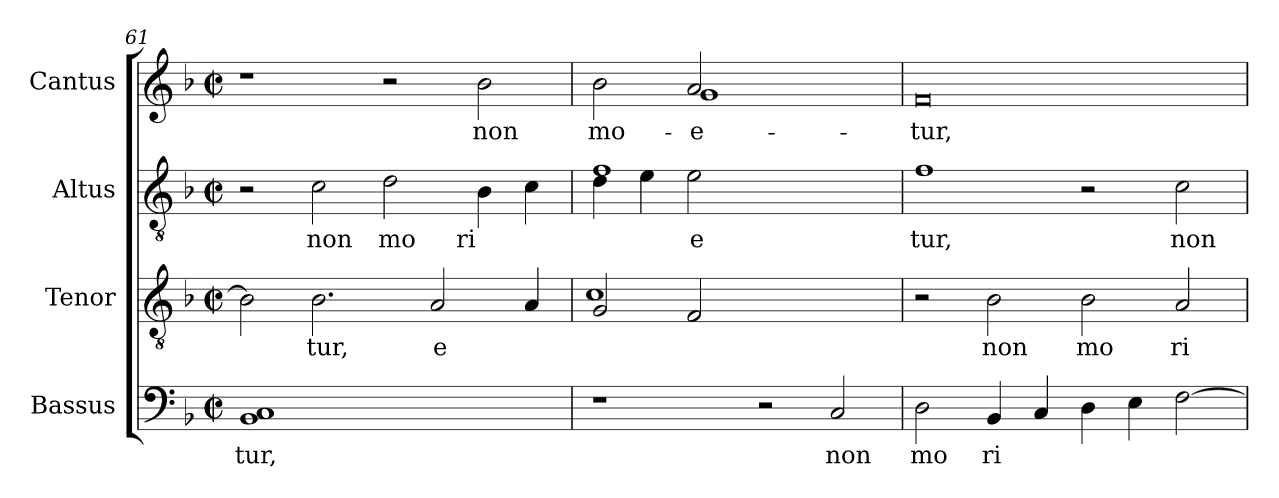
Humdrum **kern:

**kern	**text	**kern	**text	**kern	**text	**kern	**text
*part4	*part4	*part3	*part3	*part2	*part2	*part1	*part1
*staff4	*staff4	*staff3	*staff3	*staff2	*staff2	*staff1	*staff1
*I"Bassus	*	*I"Tenor	*	*I"Altus	*	*I"Cantus	*
*clefF4	*	*clefGv2	*	*clefGv2	*	*clefG2	*
*k[b-]	*	*k[b-]	*	*k[b-]	*	*k[b-]	*
*F:	*	*F:	*	*F:	*	*F:	*
*M2/2	*	*M2/2	*	*M2/2	*	*M2/2	*
*met(c|)	*	*met(c|)	*	*met(c|)	*	*met(c|)	*
=61	=61	=61	=61	=61	=61	=61	=61
!	!LO:LY:b:cj	!	!	!	!	!	!
1C 1BB-	tur,	2B-\]	.	2r	.	1r	.
!	!	!	!LO:LY:b	!	!LO:LY:b:cj	!	!
.	.	2.B-\	tur,	2c\	non	.	.
!	!	!	!	!	!LO:LY:b:cj	!	!
1ryy	.	.	.	2d\	mo	2r	.
!	!	!	!LO:LY:b:cj	!	!	!	!
.	.	2A/	e	.	.	.	.
!	!	!	!	!	!LO:LY:b:cj	!	!LO:LY:b:cj
.	.	.	.	4B-\	ri	2b-\	non
.	.	4A/	.	4c\	.	.	.
=62	=62	=62	=62	=62	=62	=62	=62
*	*	*^	*	*^	*	*^	*
!	!	!	!	!	!	!	!	!	!	!LO:LY:b:cj
1r	.	2G/	1c	.	1f	4d\	.	2ryy	2b-\	mo-
.	.	.	.	.	.	4e\	.	.	.	.
!	!	!	!	!	!	!	!LO:LY:b:cj	!	!	!LO:LY:b:cj
!	!	!	!	!	!	!	!	!	!	!LO:LY:b:cj
.	.	2F/	.	.	.	2e\	e	2a/	1g	-e-
2r	.	1ryy	1ryy	.	1ryy	1ryy	.	2ryy	.	.
!	!LO:LY:b:cj	!	!	!	!	!	!	!	!	!
2C/	non	.	.	.	.	.	.	2ryy	2ryy	.
*	*	*v	*v	*	*	*	*	*	*	*
*	*	*	*	*v	*v	*	*	*	*
=63	=63	=63	=63	=63	=63	=63	=63	=63
!	!LO:LY:b:cj	!	!	!	!LO:LY:b:cj	!	!	!LO:LY:b:cj
*	*	*	*	*	*	*v	*v	*
2D\	mo	2r	.	1f	tur,	0f	-tur,
!	!LO:LY:b:cj	!	!LO:LY:b:cj	!	!	!	!
4BB-/	ri	2B-\	non	.	.	.	.
4C/	.	.	.	.	.	.	.
!	!	!	!LO:LY:b:cj	!	!	!	!
4D\	.	2B-\	mo	2r	.	.	.
4E\	.	.	.	.	.	.	.
!	!	!	!LO:LY:b:cj	!	!LO:LY:b:cj	!	!
[>2F\	.	2A/	ri	2c\	non	.	.
=	=	=	=	=	=	=	=
*-	*-	*-	*-	*-	*-	*-	*-
